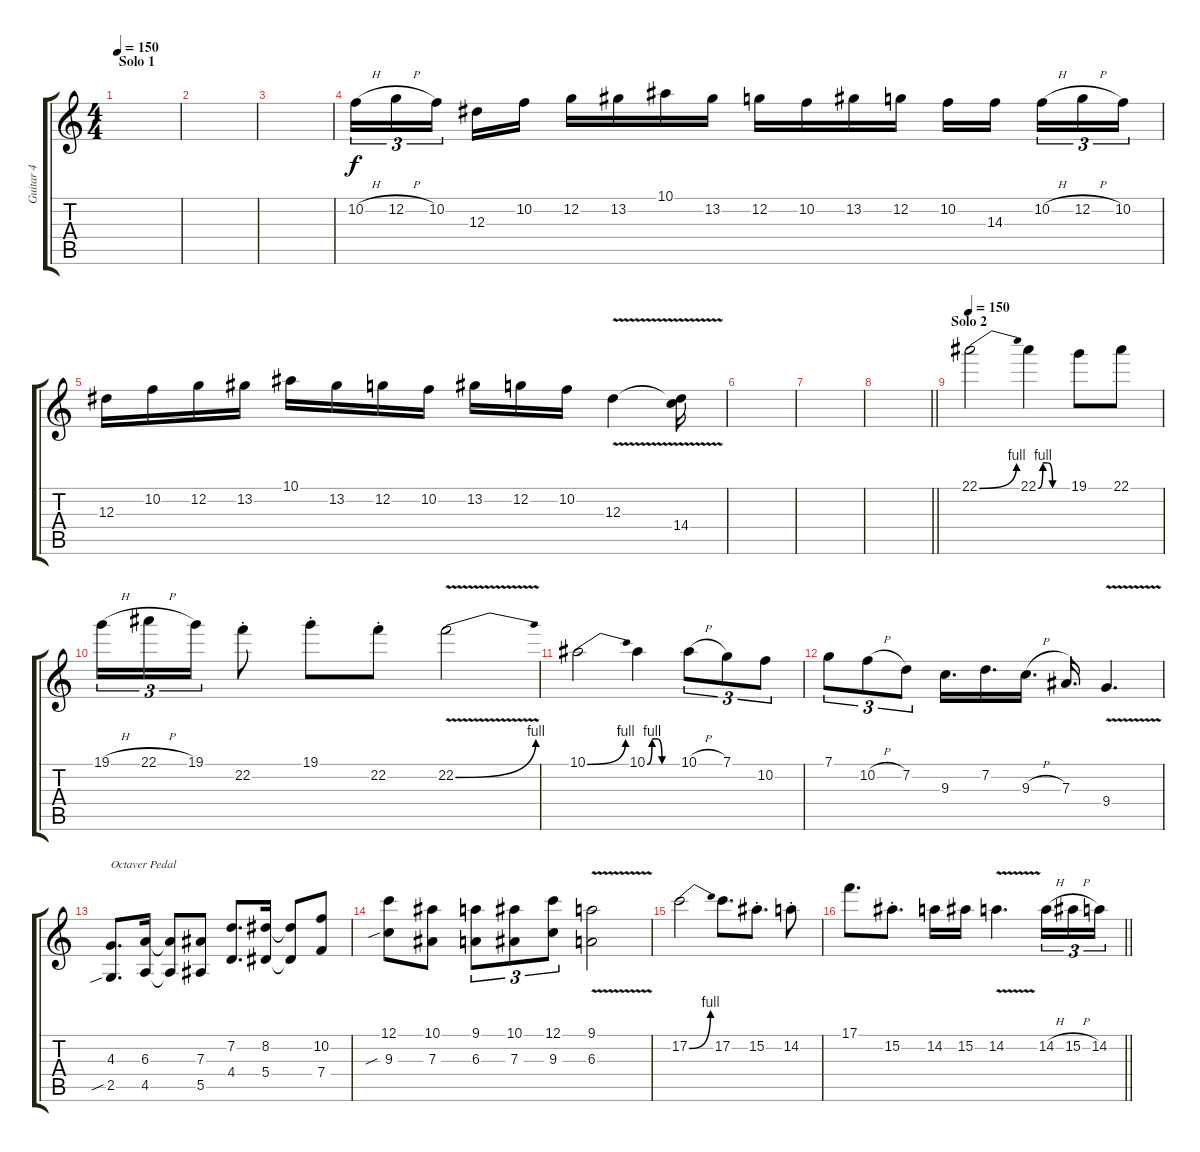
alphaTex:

\track ("Guitar 4" "Guitar 4") {instrument distortionguitar}
\staff {score tabs}
\tuning (C4 G3 Eb3 Bb2 F2 C2) {hide}
\ts (4 4)
\section ("" "Solo 1")
\tempo 150
\clef g2
\ks c
|
|
|
10.2{h}.16{tu (3 2)} 12.2{h}.16{tu (3 2)} 10.2.16{tu (3 2) beam splitsecondary} 12.3.16 10.2.16 12.2.16 13.2.16 10.1.16 13.2.16 12.2.16 10.2.16 13.2.16 12.2.16 10.2.16 14.3.16{beam splitsecondary} 10.2{h}.16{tu (3 2)} 12.2{h}.16{tu (3 2)} 10.2.16{tu (3 2)} |
12.3.16 10.2.16 12.2.16 13.2.16 10.1.16 13.2.16 12.2.16 10.2.16 13.2.16 12.2.16 10.2.16 12.3{v}.4 (12.3{t} 14.4).16 |
|
|
\barLineRight lightlight
|
\section ("" "Solo 2")
\tempo 150
22.1{be (bend 0 0 60 4)}.2 22.1{be (custom 0 0 10 4 20 4 30 0 60 0)}.4 19.1.8 22.1.8 |
19.1{h}.16{tu (3 2)} 22.1{h}.16{tu (3 2)} 19.1.16{tu (3 2)} 22.2{st}.8 19.1{st}.8 22.2{st}.8 22.2{be (bend 0 0 60 4) v}.2 |
10.1{be (bend 0 0 60 4)}.2 10.1{be (custom 0 0 10 4 20 4 30 0 60 0)}.4 10.1{h}.8{tu (3 2)} 7.1.8{tu (3 2)} 10.2.8{tu (3 2)} |
7.1.8{tu (3 2)} 10.2{h}.8{tu (3 2)} 7.2.8{tu (3 2)} 9.3.16{d} 7.2.16{d} 9.3{h}.16{d} 7.3.16{d} 9.4{v}.4{d} |
(4.3 2.5{sib}).8{d txt "Octaver Pedal"} (6.3 4.5).16 (6.3{t} 4.5{t}).8 (7.3 5.5).8 (7.2 4.4).8{d} (8.2 5.4).16 (8.2{t} 5.4{t}).8 (10.2 7.4).8 |
(12.1 9.3{sib}).8 (10.1 7.3).8 (9.1 6.3).8{tu (3 2)} (10.1 7.3).8{tu (3 2)} (12.1 9.3).8{tu (3 2)} (9.1 6.3{v}).2 |
17.2{be (bend 0 0 60 4)}.2 17.2.8{d} 15.2{st}.8{d} 14.2{st}.8 |
\barLineRight lightlight
17.1.8{d} 15.2{st}.8{d} 14.2.16 15.2.16 14.2{v}.4{d} 14.2{h}.16{tu (3 2)} 15.2{h}.16{tu (3 2)} 14.2{ss}.16{tu (3 2)}
